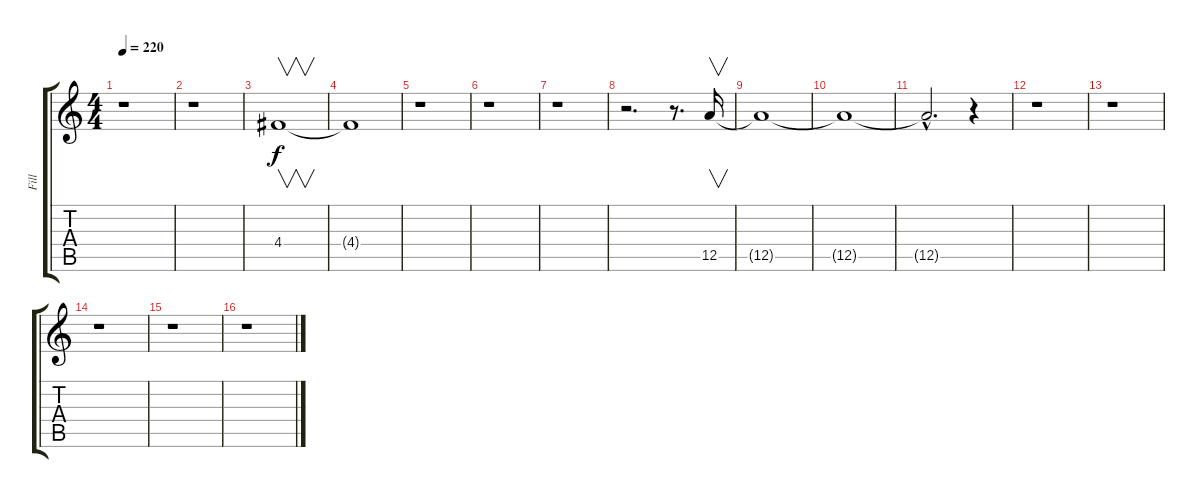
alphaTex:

\track ("Fill" "Fill") {instrument overdrivenguitar}
\staff {score tabs}
\tuning (E4 B3 G3 D3 A2 E2) {hide}
\ts (4 4)
\tempo 220
\clef g2
\ks c
r.1{dy mf} |
r.1 |
4.4.1{v dy f} |
4.4{t}.1 |
r.1 |
r.1 |
r.1 |
r.2{d} r.8{d} 12.5.16{v volume 12} |
12.5{t}.1 |
12.5{t}.1 |
12.5{hac t}.2{d} r.4 |
r.1 |
r.1 |
r.1 |
r.1 |
r.1
